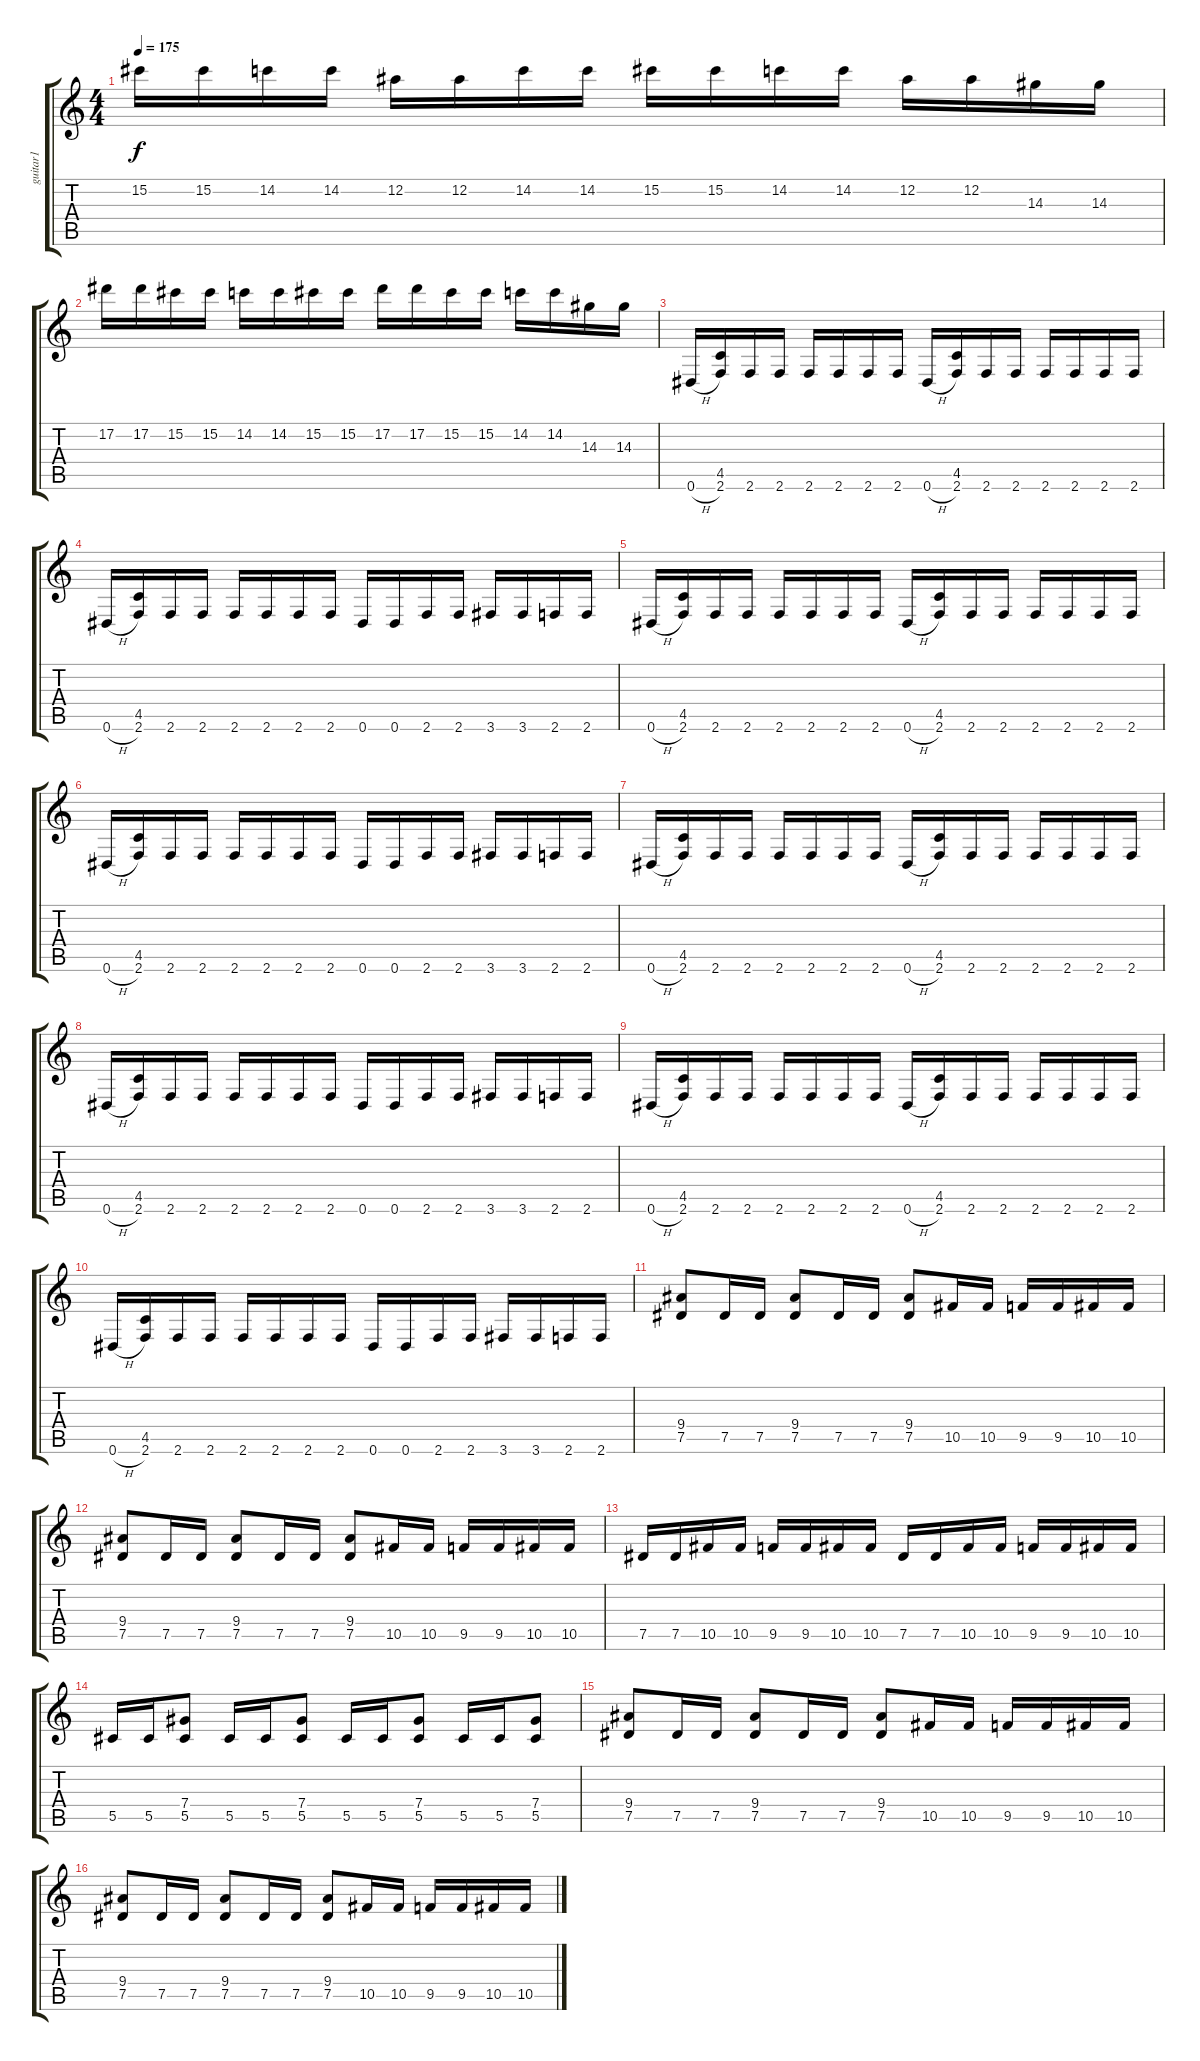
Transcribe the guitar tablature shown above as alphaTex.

\track ("guitar1" "guitar1") {instrument overdrivenguitar}
\staff {score tabs}
\tuning (Eb4 Bb3 Gb3 Db3 Ab2 Eb2) {hide}
\ts (4 4)
\tempo 175
\clef g2
\ks c
15.2.16{dy f} 15.2.16 14.2.16 14.2.16 12.2.16 12.2.16 14.2.16 14.2.16 15.2.16 15.2.16 14.2.16 14.2.16 12.2.16 12.2.16 14.3.16 14.3.16 |
17.2.16 17.2.16 15.2.16 15.2.16 14.2.16 14.2.16 15.2.16 15.2.16 17.2.16 17.2.16 15.2.16 15.2.16 14.2.16 14.2.16 14.3.16 14.3.16 |
0.6{h}.16 (4.5 2.6).16 2.6.16 2.6.16 2.6.16 2.6.16 2.6.16 2.6.16 0.6{h}.16 (4.5 2.6).16 2.6.16 2.6.16 2.6.16 2.6.16 2.6.16 2.6.16 |
0.6{h}.16 (4.5 2.6).16 2.6.16 2.6.16 2.6.16 2.6.16 2.6.16 2.6.16 0.6.16 0.6.16 2.6.16 2.6.16 3.6.16 3.6.16 2.6.16 2.6.16 |
0.6{h}.16 (4.5 2.6).16 2.6.16 2.6.16 2.6.16 2.6.16 2.6.16 2.6.16 0.6{h}.16 (4.5 2.6).16 2.6.16 2.6.16 2.6.16 2.6.16 2.6.16 2.6.16 |
0.6{h}.16 (4.5 2.6).16 2.6.16 2.6.16 2.6.16 2.6.16 2.6.16 2.6.16 0.6.16 0.6.16 2.6.16 2.6.16 3.6.16 3.6.16 2.6.16 2.6.16 |
0.6{h}.16 (4.5 2.6).16 2.6.16 2.6.16 2.6.16 2.6.16 2.6.16 2.6.16 0.6{h}.16 (4.5 2.6).16 2.6.16 2.6.16 2.6.16 2.6.16 2.6.16 2.6.16 |
0.6{h}.16 (4.5 2.6).16 2.6.16 2.6.16 2.6.16 2.6.16 2.6.16 2.6.16 0.6.16 0.6.16 2.6.16 2.6.16 3.6.16 3.6.16 2.6.16 2.6.16 |
0.6{h}.16 (4.5 2.6).16 2.6.16 2.6.16 2.6.16 2.6.16 2.6.16 2.6.16 0.6{h}.16 (4.5 2.6).16 2.6.16 2.6.16 2.6.16 2.6.16 2.6.16 2.6.16 |
0.6{h}.16 (4.5 2.6).16 2.6.16 2.6.16 2.6.16 2.6.16 2.6.16 2.6.16 0.6.16 0.6.16 2.6.16 2.6.16 3.6.16 3.6.16 2.6.16 2.6.16 |
(9.4 7.5).8 7.5.16 7.5.16 (9.4 7.5).8 7.5.16 7.5.16 (9.4 7.5).8 10.5.16 10.5.16 9.5.16 9.5.16 10.5.16 10.5.16 |
(9.4 7.5).8 7.5.16 7.5.16 (9.4 7.5).8 7.5.16 7.5.16 (9.4 7.5).8 10.5.16 10.5.16 9.5.16 9.5.16 10.5.16 10.5.16 |
7.5.16 7.5.16 10.5.16 10.5.16 9.5.16 9.5.16 10.5.16 10.5.16 7.5.16 7.5.16 10.5.16 10.5.16 9.5.16 9.5.16 10.5.16 10.5.16 |
5.5.16 5.5.16 (7.4 5.5).8 5.5.16 5.5.16 (7.4 5.5).8 5.5.16 5.5.16 (7.4 5.5).8 5.5.16 5.5.16 (7.4 5.5).8 |
(9.4 7.5).8 7.5.16 7.5.16 (9.4 7.5).8 7.5.16 7.5.16 (9.4 7.5).8 10.5.16 10.5.16 9.5.16 9.5.16 10.5.16 10.5.16 |
(9.4 7.5).8 7.5.16 7.5.16 (9.4 7.5).8 7.5.16 7.5.16 (9.4 7.5).8 10.5.16 10.5.16 9.5.16 9.5.16 10.5.16 10.5.16
